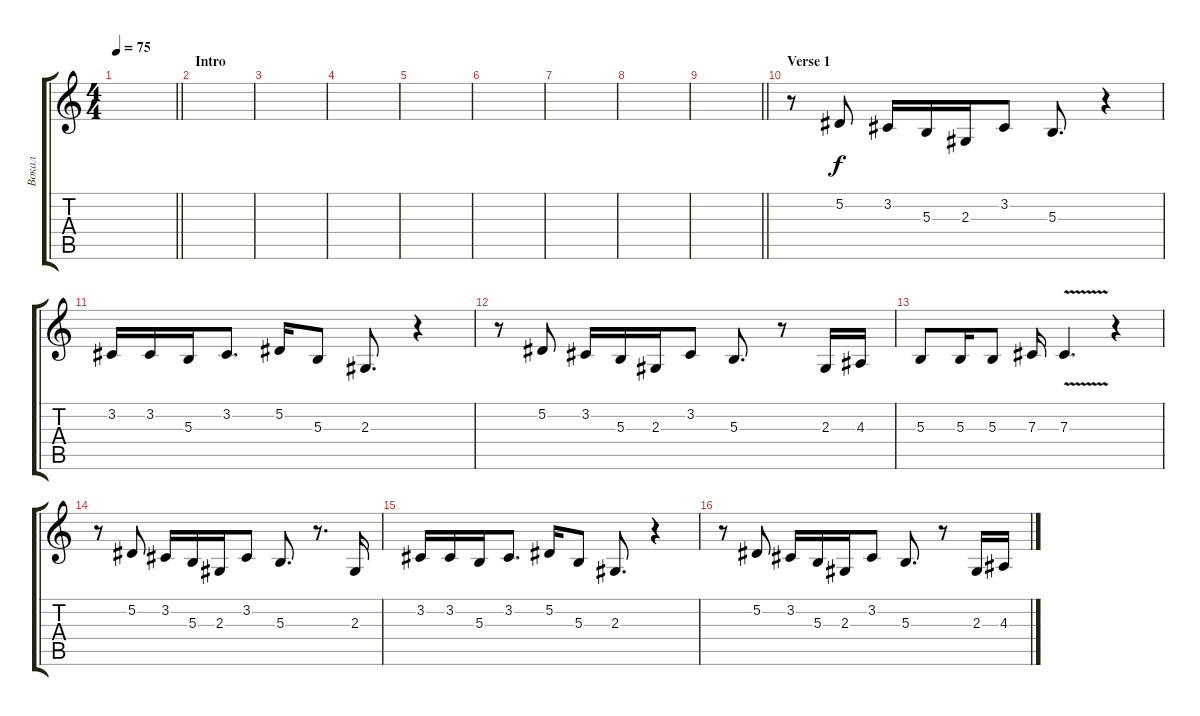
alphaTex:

\track ("Вокал" "Вокал") {instrument trumpet}
\staff {score tabs}
\tuning (Eb4 Bb3 Gb3 Db3 Ab2 Eb2) {hide}
\ts (4 4)
\tempo 75
\clef g2
\barLineRight lightlight
\ks c
|
\section ("" "Intro")
|
|
|
|
|
|
|
\barLineRight lightlight
|
\section ("" "Verse 1")
r.8 5.2.8 3.2.16 5.3.16 2.3.16 3.2.8 5.3.8{d} r.4 |
3.2.16 3.2.16 5.3.16 3.2.8{d} 5.2.16 5.3.8 2.3.8{d} r.4 |
r.8 5.2.8 3.2.16 5.3.16 2.3.16 3.2.8 5.3.8{d} r.8 2.3.16 4.3.16 |
5.3.8 5.3.16 5.3.8 7.3.16 7.3{v}.4{d} r.4 |
r.8 5.2.8 3.2.16 5.3.16 2.3.16 3.2.8 5.3.8{d} r.8{d} 2.3.16 |
3.2.16 3.2.16 5.3.16 3.2.8{d} 5.2.16 5.3.8 2.3.8{d} r.4 |
r.8 5.2.8 3.2.16 5.3.16 2.3.16 3.2.8 5.3.8{d} r.8 2.3.16 4.3.16
